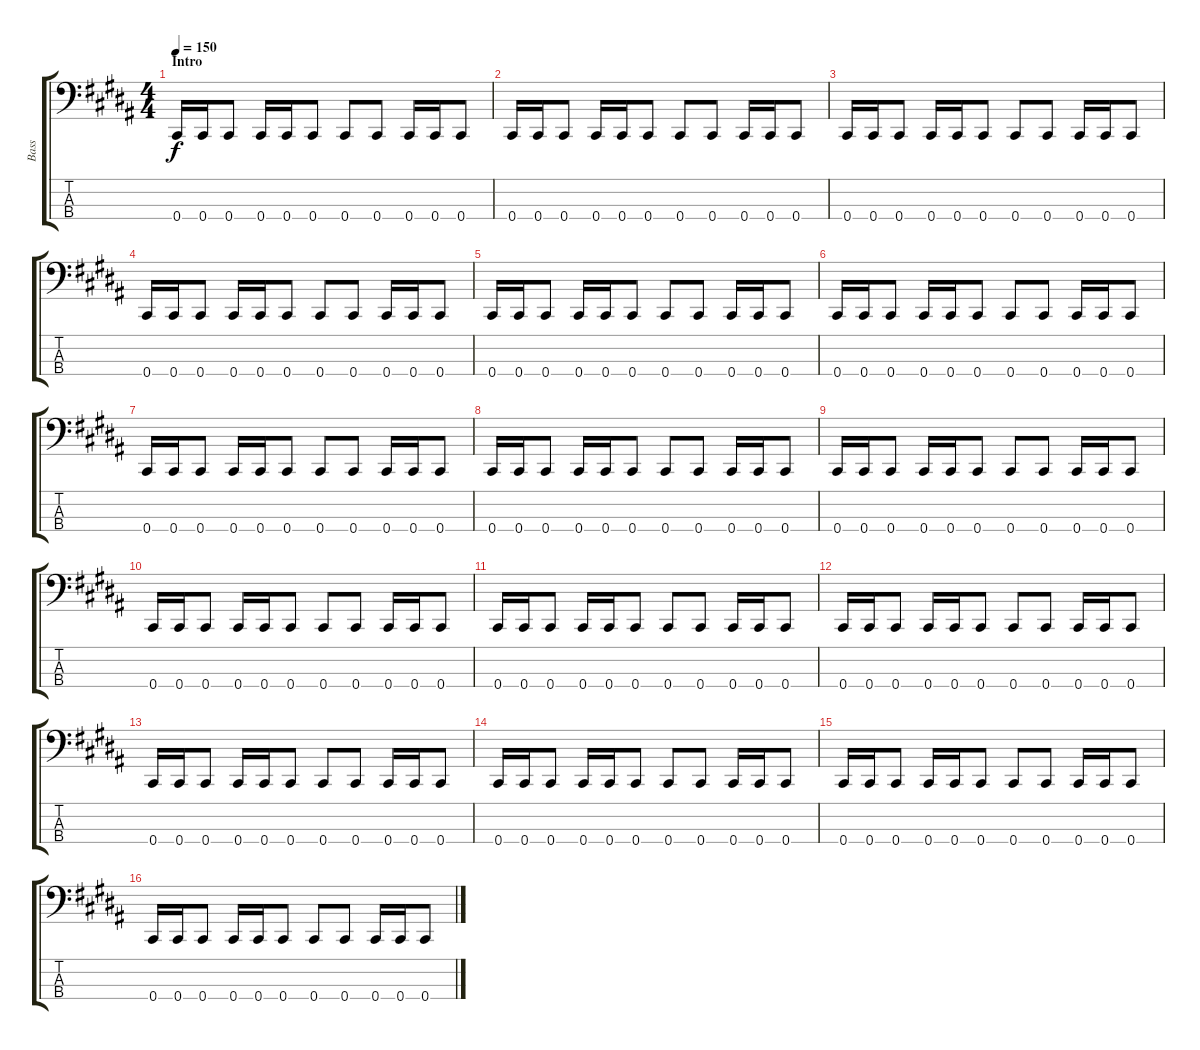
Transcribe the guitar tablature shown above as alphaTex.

\track ("Bass" "Bass") {instrument electricbasspick}
\staff {score tabs}
\tuning (Gb2 Db2 Ab1 Db1) {hide}
\ts (4 4)
\section ("" "Intro")
\tempo 150
\clef f4
\ks b
0.4.16{dy f instrument electricbasspick} 0.4.16 0.4.8 0.4.16 0.4.16 0.4.8 0.4.8 0.4.8 0.4.16 0.4.16 0.4.8 |
0.4.16 0.4.16 0.4.8 0.4.16 0.4.16 0.4.8 0.4.8 0.4.8 0.4.16 0.4.16 0.4.8 |
0.4.16 0.4.16 0.4.8 0.4.16 0.4.16 0.4.8 0.4.8 0.4.8 0.4.16 0.4.16 0.4.8 |
0.4.16 0.4.16 0.4.8 0.4.16 0.4.16 0.4.8 0.4.8 0.4.8 0.4.16 0.4.16 0.4.8 |
0.4.16 0.4.16 0.4.8 0.4.16 0.4.16 0.4.8 0.4.8 0.4.8 0.4.16 0.4.16 0.4.8 |
0.4.16 0.4.16 0.4.8 0.4.16 0.4.16 0.4.8 0.4.8 0.4.8 0.4.16 0.4.16 0.4.8 |
0.4.16 0.4.16 0.4.8 0.4.16 0.4.16 0.4.8 0.4.8 0.4.8 0.4.16 0.4.16 0.4.8 |
0.4.16 0.4.16 0.4.8 0.4.16 0.4.16 0.4.8 0.4.8 0.4.8 0.4.16 0.4.16 0.4.8 |
0.4.16 0.4.16 0.4.8 0.4.16 0.4.16 0.4.8 0.4.8 0.4.8 0.4.16 0.4.16 0.4.8 |
0.4.16 0.4.16 0.4.8 0.4.16 0.4.16 0.4.8 0.4.8 0.4.8 0.4.16 0.4.16 0.4.8 |
0.4.16 0.4.16 0.4.8 0.4.16 0.4.16 0.4.8 0.4.8 0.4.8 0.4.16 0.4.16 0.4.8 |
0.4.16 0.4.16 0.4.8 0.4.16 0.4.16 0.4.8 0.4.8 0.4.8 0.4.16 0.4.16 0.4.8 |
0.4.16 0.4.16 0.4.8 0.4.16 0.4.16 0.4.8 0.4.8 0.4.8 0.4.16 0.4.16 0.4.8 |
0.4.16 0.4.16 0.4.8 0.4.16 0.4.16 0.4.8 0.4.8 0.4.8 0.4.16 0.4.16 0.4.8 |
0.4.16 0.4.16 0.4.8 0.4.16 0.4.16 0.4.8 0.4.8 0.4.8 0.4.16 0.4.16 0.4.8 |
0.4.16 0.4.16 0.4.8 0.4.16 0.4.16 0.4.8 0.4.8 0.4.8 0.4.16 0.4.16 0.4.8
